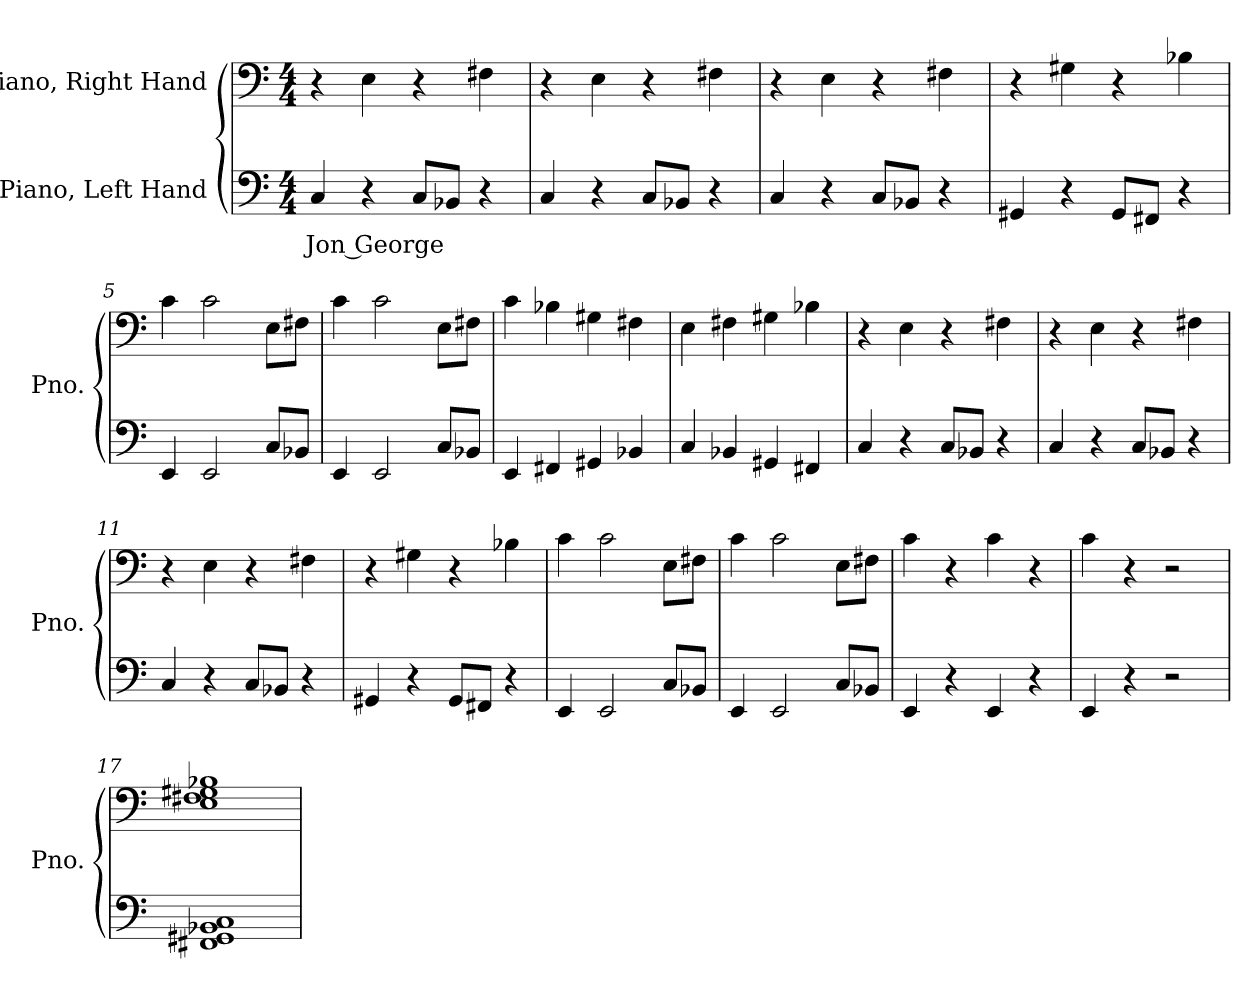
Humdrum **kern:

**kern	**text	**kern
*part2	*part2	*part1
*staff2	*staff2	*staff1
*I"Piano, Left Hand	*	*I"Piano, Right Hand
*I'Pno.	*	*I'Pno.
*clefF4	*	*clefF4
*k[]	*	*k[]
*M4/4	*	*M4/4
*MM100	*	*MM100
=1	=1	=1
!	!LO:LY:b	!
4C/	Jon George	4r
4r	.	4E\
8C/L	.	4r
8BB-X/J	.	.
4r	.	4F#X\
=2	=2	=2
4C/	.	4r
4r	.	4E\
8C/L	.	4r
8BB-X/J	.	.
4r	.	4F#X\
=3	=3	=3
4C/	.	4r
4r	.	4E\
8C/L	.	4r
8BB-X/J	.	.
4r	.	4F#X\
=4	=4	=4
4GG#X/	.	4r
4r	.	4G#X\
8GG#/L	.	4r
8FF#X/J	.	.
4r	.	4B-X\
!!LO:LB:g=z
=5	=5	=5
4EE/	.	4c\
2EE/	.	2c\
8C/L	.	8E\L
8BB-X/J	.	8F#X\J
=6	=6	=6
4EE/	.	4c\
2EE/	.	2c\
8C/L	.	8E\L
8BB-X/J	.	8F#X\J
=7	=7	=7
4EE/	.	4c\
4FF#X/	.	4B-X\
4GG#X/	.	4G#X\
4BB-X/	.	4F#X\
=8	=8	=8
4C/	.	4E\
4BB-X/	.	4F#X\
4GG#X/	.	4G#X\
4FF#X/	.	4B-X\
=9	=9	=9
4C/	.	4r
4r	.	4E\
8C/L	.	4r
8BB-X/J	.	.
4r	.	4F#X\
=10	=10	=10
4C/	.	4r
4r	.	4E\
8C/L	.	4r
8BB-X/J	.	.
4r	.	4F#X\
!!LO:LB:g=z
=11	=11	=11
4C/	.	4r
4r	.	4E\
8C/L	.	4r
8BB-X/J	.	.
4r	.	4F#X\
=12	=12	=12
4GG#X/	.	4r
4r	.	4G#X\
8GG#/L	.	4r
8FF#X/J	.	.
4r	.	4B-X\
=13	=13	=13
4EE/	.	4c\
2EE/	.	2c\
8C/L	.	8E\L
8BB-X/J	.	8F#X\J
=14	=14	=14
4EE/	.	4c\
2EE/	.	2c\
8C/L	.	8E\L
8BB-X/J	.	8F#X\J
=15	=15	=15
4EE/	.	4c\
4r	.	4r
4EE/	.	4c\
4r	.	4r
=16	=16	=16
4EE/	.	4c\
4r	.	4r
2r	.	2r
=17	=17	=17
1FF#X 1GG#X 1BB-X 1C	.	1E 1F#X 1G#X 1B-X
=	=	=
*-	*-	*-
